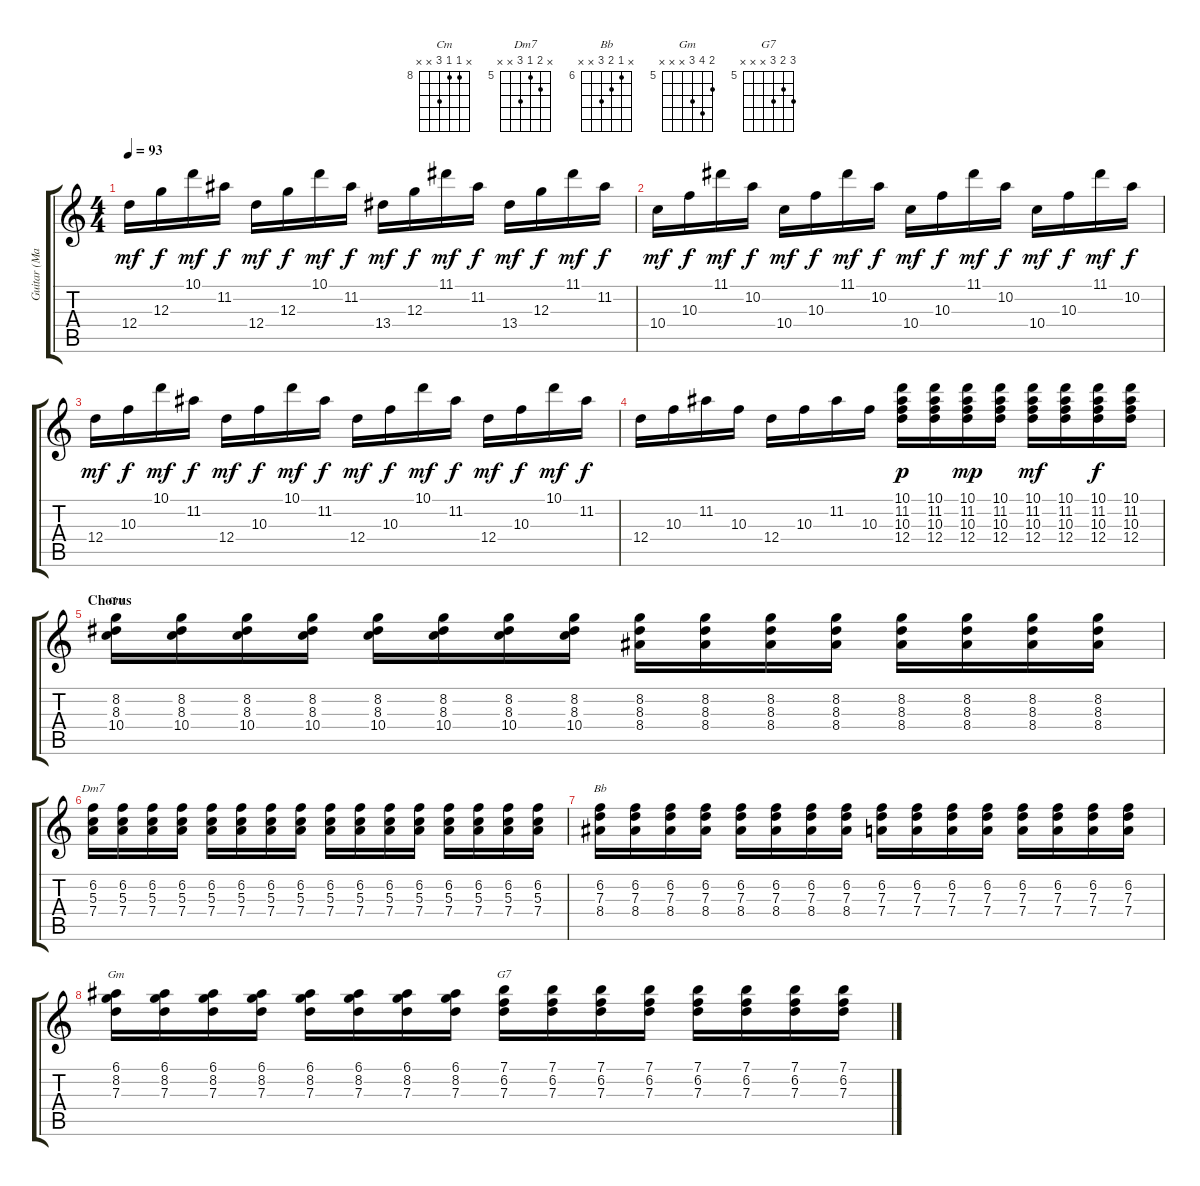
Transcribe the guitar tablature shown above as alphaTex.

\track ("Guitar (Matthew Bellamy)" "Guitar (Ma") {instrument distortionguitar}
\staff {score tabs}
\tuning (E4 B3 G3 D3 A2 E2) {hide}
\chord ("Cm" x 8 8 10 x x) {firstfret 8}
\chord ("Dm7" x 6 5 7 x x) {firstfret 5}
\chord ("Bb" x 6 7 8 x x) {firstfret 6}
\chord ("Gm" 6 8 7 x x x) {firstfret 5}
\chord ("G7" 7 6 7 x x x) {firstfret 5}
\ts (4 4)
\tempo 93
\clef g2
\ks c
12.4.16{dy mf} 12.3.16{dy f} 10.1.16{dy mf} 11.2.16{dy f} 12.4.16{dy mf} 12.3.16{dy f} 10.1.16{dy mf} 11.2.16{dy f} 13.4.16{dy mf} 12.3.16{dy f} 11.1.16{dy mf} 11.2.16{dy f} 13.4.16{dy mf} 12.3.16{dy f} 11.1.16{dy mf} 11.2.16{dy f} |
10.4.16{dy mf} 10.3.16{dy f} 11.1.16{dy mf} 10.2.16{dy f} 10.4.16{dy mf} 10.3.16{dy f} 11.1.16{dy mf} 10.2.16{dy f} 10.4.16{dy mf} 10.3.16{dy f} 11.1.16{dy mf} 10.2.16{dy f} 10.4.16{dy mf} 10.3.16{dy f} 11.1.16{dy mf} 10.2.16{dy f} |
12.4.16{dy mf} 10.3.16{dy f} 10.1.16{dy mf} 11.2.16{dy f} 12.4.16{dy mf} 10.3.16{dy f} 10.1.16{dy mf} 11.2.16{dy f} 12.4.16{dy mf} 10.3.16{dy f} 10.1.16{dy mf} 11.2.16{dy f} 12.4.16{dy mf} 10.3.16{dy f} 10.1.16{dy mf} 11.2.16{dy f} |
12.4.16 10.3.16 11.2.16 10.3.16 12.4.16 10.3.16 11.2.16 10.3.16 (10.1 11.2 10.3 12.4).16{dy p} (10.1 11.2 10.3 12.4).16 (10.1 11.2 10.3 12.4).16{dy mp} (10.1 11.2 10.3 12.4).16 (10.1 11.2 10.3 12.4).16{dy mf} (10.1 11.2 10.3 12.4).16 (10.1 11.2 10.3 12.4).16{dy f} (10.1 11.2 10.3 12.4).16 |
\section ("" "Chorus")
(8.2 8.3 10.4).16{ch "Cm"} (8.2 8.3 10.4).16 (8.2 8.3 10.4).16 (8.2 8.3 10.4).16 (8.2 8.3 10.4).16 (8.2 8.3 10.4).16 (8.2 8.3 10.4).16 (8.2 8.3 10.4).16 (8.2 8.3 8.4).16 (8.2 8.3 8.4).16 (8.2 8.3 8.4).16 (8.2 8.3 8.4).16 (8.2 8.3 8.4).16 (8.2 8.3 8.4).16 (8.2 8.3 8.4).16 (8.2 8.3 8.4).16 |
(6.2 5.3 7.4).16{ch "Dm7"} (6.2 5.3 7.4).16 (6.2 5.3 7.4).16 (6.2 5.3 7.4).16 (6.2 5.3 7.4).16 (6.2 5.3 7.4).16 (6.2 5.3 7.4).16 (6.2 5.3 7.4).16 (6.2 5.3 7.4).16 (6.2 5.3 7.4).16 (6.2 5.3 7.4).16 (6.2 5.3 7.4).16 (6.2 5.3 7.4).16 (6.2 5.3 7.4).16 (6.2 5.3 7.4).16 (6.2 5.3 7.4).16 |
(6.2 7.3 8.4).16{ch "Bb"} (6.2 7.3 8.4).16 (6.2 7.3 8.4).16 (6.2 7.3 8.4).16 (6.2 7.3 8.4).16 (6.2 7.3 8.4).16 (6.2 7.3 8.4).16 (6.2 7.3 8.4).16 (6.2 7.3 7.4).16 (6.2 7.3 7.4).16 (6.2 7.3 7.4).16 (6.2 7.3 7.4).16 (6.2 7.3 7.4).16 (6.2 7.3 7.4).16 (6.2 7.3 7.4).16 (6.2 7.3 7.4).16 |
(6.1 8.2 7.3).16{ch "Gm"} (6.1 8.2 7.3).16 (6.1 8.2 7.3).16 (6.1 8.2 7.3).16 (6.1 8.2 7.3).16 (6.1 8.2 7.3).16 (6.1 8.2 7.3).16 (6.1 8.2 7.3).16 (7.1 6.2 7.3).16{ch "G7"} (7.1 6.2 7.3).16 (7.1 6.2 7.3).16 (7.1 6.2 7.3).16 (7.1 6.2 7.3).16 (7.1 6.2 7.3).16 (7.1 6.2 7.3).16 (7.1 6.2 7.3).16
